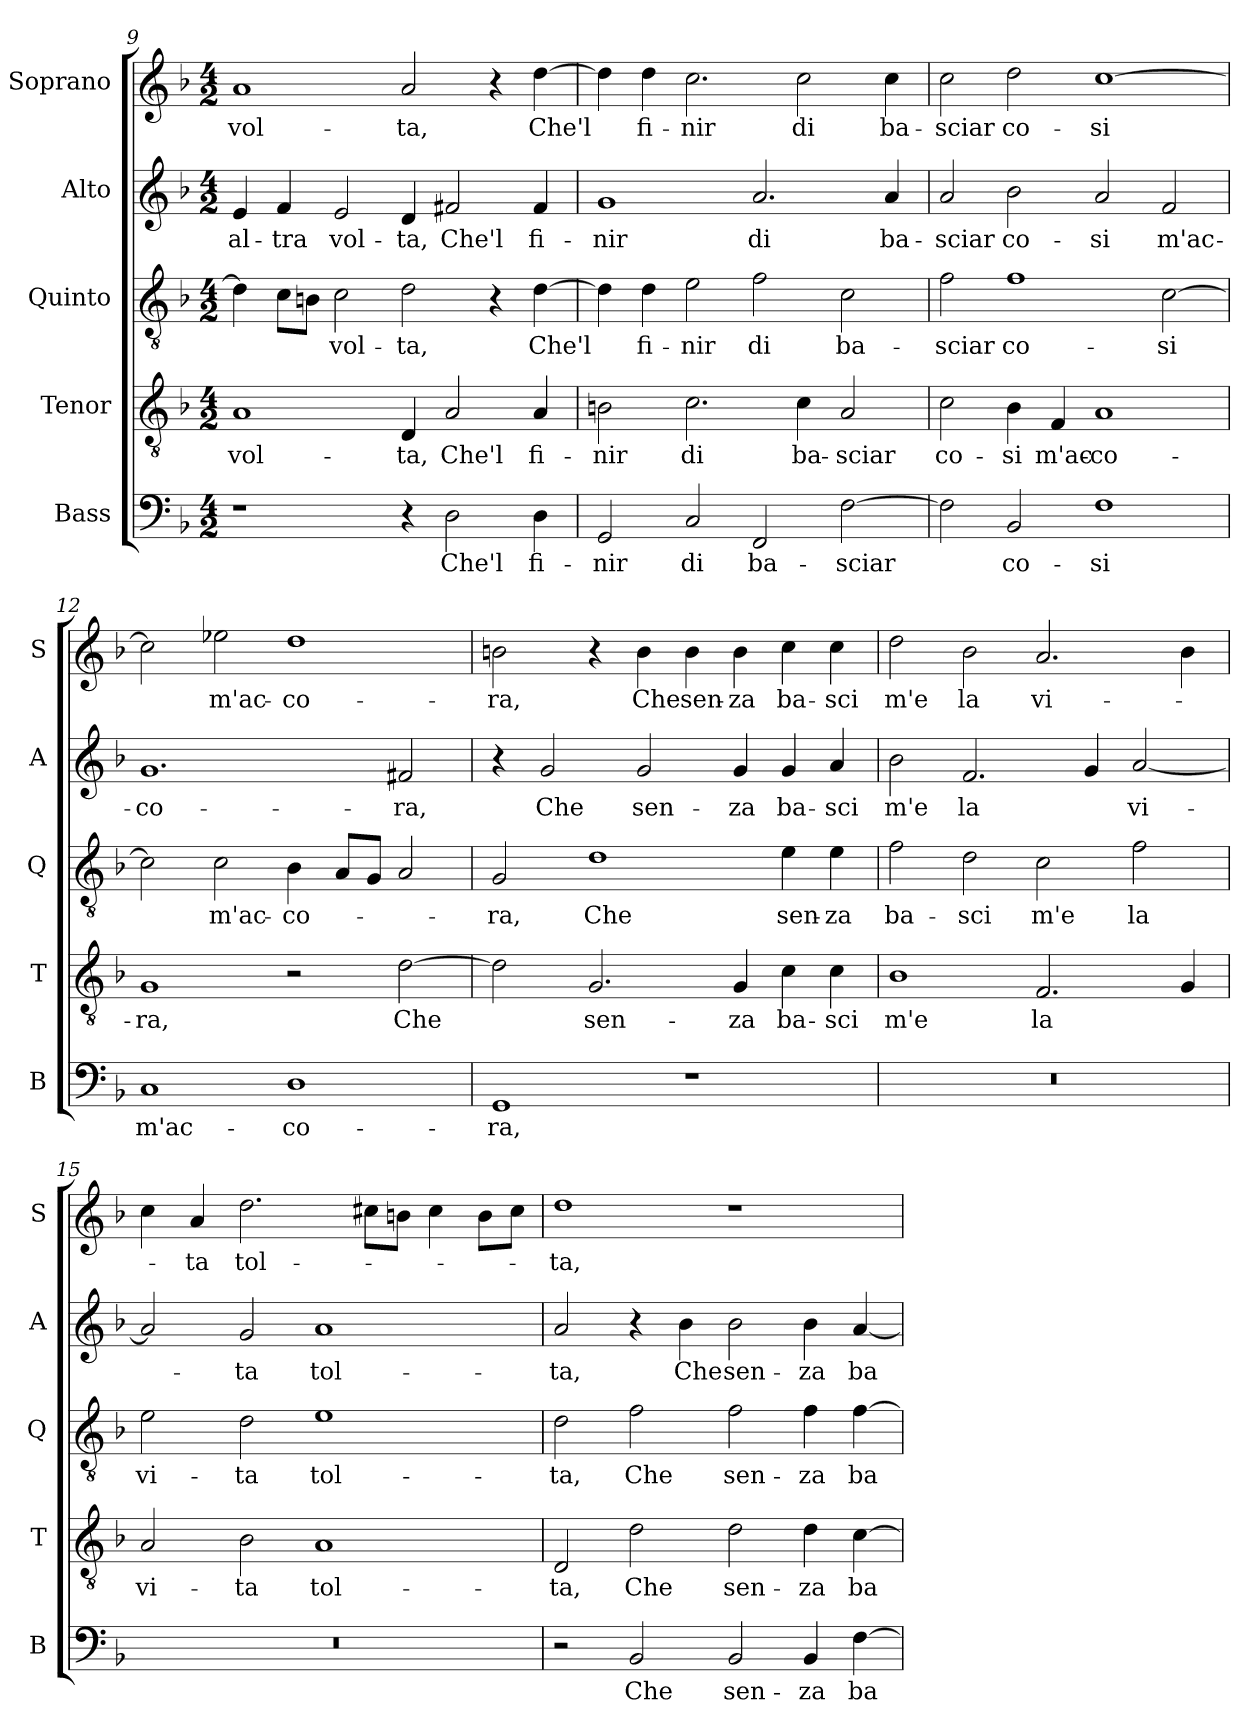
**kern	**text	**kern	**text	**kern	**text	**kern	**text	**kern	**text
*part5	*part5	*part4	*part4	*part3	*part3	*part2	*part2	*part1	*part1
*staff5	*staff5	*staff4	*staff4	*staff3	*staff3	*staff2	*staff2	*staff1	*staff1
*I"Bass	*	*I"Tenor	*	*I"Quinto	*	*I"Alto	*	*I"Soprano	*
*I'B	*	*I'T	*	*I'Q	*	*I'A	*	*I'S	*
*clefF4	*	*clefGv2	*	*clefGv2	*	*clefG2	*	*clefG2	*
*k[b-]	*	*k[b-]	*	*k[b-]	*	*k[b-]	*	*k[b-]	*
*F:	*	*F:	*	*F:	*	*F:	*	*F:	*
*M4/2	*	*M4/2	*	*M4/2	*	*M4/2	*	*M4/2	*
=9	=9	=9	=9	=9	=9	=9	=9	=9	=9
!	!	!	!LO:LY:b	!	!	!	!LO:LY:b	!	!LO:LY:b
1r	.	1A	vol-	4d\]	.	4e/	al-	1a	vol-
!	!	!	!	!	!	!	!LO:LY:b	!	!
.	.	.	.	8c\L	.	4f/	-tra	.	.
.	.	.	.	8Bn\J	.	.	.	.	.
!	!	!	!	!	!LO:LY:b	!	!LO:LY:b	!	!
.	.	.	.	2c\	vol-	2e/	vol-	.	.
!	!	!	!LO:LY:b	!	!LO:LY:b	!	!LO:LY:b	!	!LO:LY:b
4r	.	4D/	-ta,	2d\	-ta,	4d/	-ta,	2a/	-ta,
!	!LO:LY:b	!	!LO:LY:b	!	!	!	!LO:LY:b	!	!
2D\	Che'l	2A/	Che'l	.	.	2f#X/	Che'l	.	.
.	.	.	.	4r	.	.	.	4r	.
!	!LO:LY:b	!	!LO:LY:b	!	!LO:LY:b	!	!LO:LY:b	!	!LO:LY:b
4D\	fi-	4A/	fi-	[4d\	Che'l	4f#/	fi-	[4dd\	Che'l
=10	=10	=10	=10	=10	=10	=10	=10	=10	=10
!	!LO:LY:b	!	!LO:LY:b	!	!	!	!LO:LY:b	!	!
2GG/	-nir	2Bn\	-nir	4d\]	.	1g	-nir	4dd\]	.
!	!	!	!	!	!LO:LY:b	!	!	!	!LO:LY:b
.	.	.	.	4d\	fi-	.	.	4dd\	fi-
!	!LO:LY:b	!	!LO:LY:b	!	!LO:LY:b	!	!	!	!LO:LY:b
2C/	di	2.c\	di	2e\	-nir	.	.	2.cc\	-nir
!	!LO:LY:b	!	!	!	!LO:LY:b	!	!LO:LY:b	!	!
2FF/	ba-	.	.	2f\	di	2.a/	di	.	.
!	!	!	!LO:LY:b	!	!	!	!	!	!LO:LY:b
.	.	4c\	ba-	.	.	.	.	2cc\	di
!	!LO:LY:b	!	!LO:LY:b	!	!LO:LY:b	!	!	!	!
[2F\	-sciar	2A/	-sciar	2c\	ba-	.	.	.	.
!	!	!	!	!	!	!	!LO:LY:b	!	!LO:LY:b
.	.	.	.	.	.	4a/	ba-	4cc\	ba-
!!LO:LB:g=z
=11	=11	=11	=11	=11	=11	=11	=11	=11	=11
!	!	!	!LO:LY:b	!	!LO:LY:b	!	!LO:LY:b	!	!LO:LY:b
2F\]	.	2c\	co-	2f\	-sciar	2a/	-sciar	2cc\	-sciar
!	!LO:LY:b	!	!LO:LY:b	!	!LO:LY:b	!	!LO:LY:b	!	!LO:LY:b
2BB-/	co-	4B-\	-si	1f	co-	2b-\	co-	2dd\	co-
!	!	!	!LO:LY:b	!	!	!	!	!	!
.	.	4F/	m'ac-	.	.	.	.	.	.
!	!LO:LY:b	!	!LO:LY:b	!	!	!	!LO:LY:b	!	!LO:LY:b
1F	-si	1A	-co-	.	.	2a/	-si	[1cc	-si
!	!	!	!	!	!LO:LY:b	!	!LO:LY:b	!	!
.	.	.	.	[2c\	-si	2f/	m'ac-	.	.
=12	=12	=12	=12	=12	=12	=12	=12	=12	=12
!	!LO:LY:b	!	!LO:LY:b	!	!	!	!LO:LY:b	!	!
1C	m'ac-	1G	-ra,	2c\]	.	1.g	-co-	2cc\]	.
!	!	!	!	!	!LO:LY:b	!	!	!	!LO:LY:b
.	.	.	.	2c\	m'ac-	.	.	2ee-X\	m'ac-
!	!LO:LY:b	!	!	!	!LO:LY:b	!	!	!	!LO:LY:b
1D	-co-	2r	.	4B-\	-co-	.	.	1dd	-co-
.	.	.	.	8A/L	.	.	.	.	.
.	.	.	.	8G/J	.	.	.	.	.
!	!	!	!LO:LY:b	!	!	!	!LO:LY:b	!	!
.	.	[2d\	Che	2A/	.	2f#X/	-ra,	.	.
=13	=13	=13	=13	=13	=13	=13	=13	=13	=13
!	!LO:LY:b	!	!	!	!LO:LY:b	!	!	!	!LO:LY:b
1GG	-ra,	2d\]	.	2G/	-ra,	4r	.	2bn\	-ra,
!	!	!	!	!	!	!	!LO:LY:b	!	!
.	.	.	.	.	.	2g/	Che	.	.
!	!	!	!LO:LY:b	!	!LO:LY:b	!	!	!	!
.	.	2.G/	sen-	1d	Che	.	.	4r	.
!	!	!	!	!	!	!	!LO:LY:b	!	!LO:LY:b
.	.	.	.	.	.	2g/	sen-	4b\	Che
!	!	!	!	!	!	!	!	!	!LO:LY:b
1r	.	.	.	.	.	.	.	4b\	sen-
!	!	!	!LO:LY:b	!	!	!	!LO:LY:b	!	!LO:LY:b
.	.	4G/	-za	.	.	4g/	-za	4b\	-za
!	!	!	!LO:LY:b	!	!LO:LY:b	!	!LO:LY:b	!	!LO:LY:b
.	.	4c\	ba-	4e\	sen-	4g/	ba-	4cc\	ba-
!	!	!	!LO:LY:b	!	!LO:LY:b	!	!LO:LY:b	!	!LO:LY:b
.	.	4c\	-sci	4e\	-za	4a/	-sci	4cc\	-sci
=14	=14	=14	=14	=14	=14	=14	=14	=14	=14
!	!	!	!LO:LY:b	!	!LO:LY:b	!	!LO:LY:b	!	!LO:LY:b
0r	.	1B-	m'e	2f\	ba-	2b-\	m'e	2dd\	m'e
!	!	!	!	!	!LO:LY:b	!	!LO:LY:b	!	!LO:LY:b
.	.	.	.	2d\	-sci	2.f/	la	2b-\	la
!	!	!	!LO:LY:b	!	!LO:LY:b	!	!	!	!LO:LY:b
.	.	2.F/	la	2c\	m'e	.	.	2.a/	vi-
.	.	.	.	.	.	4g/	.	.	.
!	!	!	!	!	!LO:LY:b	!	!LO:LY:b	!	!
.	.	.	.	2f\	la	[2a/	vi-	.	.
.	.	4G/	.	.	.	.	.	4b-\	.
!!LO:LB:g=z
=15	=15	=15	=15	=15	=15	=15	=15	=15	=15
!	!	!	!LO:LY:b	!	!LO:LY:b	!	!	!	!
0r	.	2A/	vi-	2e\	vi-	2a/]	.	4cc\	.
!	!	!	!	!	!	!	!	!	!LO:LY:b
.	.	.	.	.	.	.	.	4a/	-ta
!	!	!	!LO:LY:b	!	!LO:LY:b	!	!LO:LY:b	!	!LO:LY:b
.	.	2B-\	-ta	2d\	-ta	2g/	-ta	2.dd\	tol-
!	!	!	!LO:LY:b	!	!LO:LY:b	!	!LO:LY:b	!	!
.	.	1A	tol-	1e	tol-	1a	tol-	.	.
.	.	.	.	.	.	.	.	8cc#X\L	.
.	.	.	.	.	.	.	.	8bn\J	.
.	.	.	.	.	.	.	.	4cc#\	.
.	.	.	.	.	.	.	.	8b\L	.
.	.	.	.	.	.	.	.	8cc#\J	.
=16	=16	=16	=16	=16	=16	=16	=16	=16	=16
!	!	!	!LO:LY:b	!	!LO:LY:b	!	!LO:LY:b	!	!LO:LY:b
2r	.	2D/	-ta,	2d\	-ta,	2a/	-ta,	1dd	-ta,
!	!LO:LY:b	!	!LO:LY:b	!	!LO:LY:b	!	!	!	!
2BB-/	Che	2d\	Che	2f\	Che	4r	.	.	.
!	!	!	!	!	!	!	!LO:LY:b	!	!
.	.	.	.	.	.	4b-\	Che	.	.
!	!LO:LY:b	!	!LO:LY:b	!	!LO:LY:b	!	!LO:LY:b	!	!
2BB-/	sen-	2d\	sen-	2f\	sen-	2b-\	sen-	1r	.
!	!LO:LY:b	!	!LO:LY:b	!	!LO:LY:b	!	!LO:LY:b	!	!
4BB-/	-za	4d\	-za	4f\	-za	4b-\	-za	.	.
!	!LO:LY:b	!	!LO:LY:b	!	!LO:LY:b	!	!LO:LY:b	!	!
[4F\	ba-	[4c\	ba-	[4f\	ba-	[4a/	ba-	.	.
=	=	=	=	=	=	=	=	=	=
*-	*-	*-	*-	*-	*-	*-	*-	*-	*-
